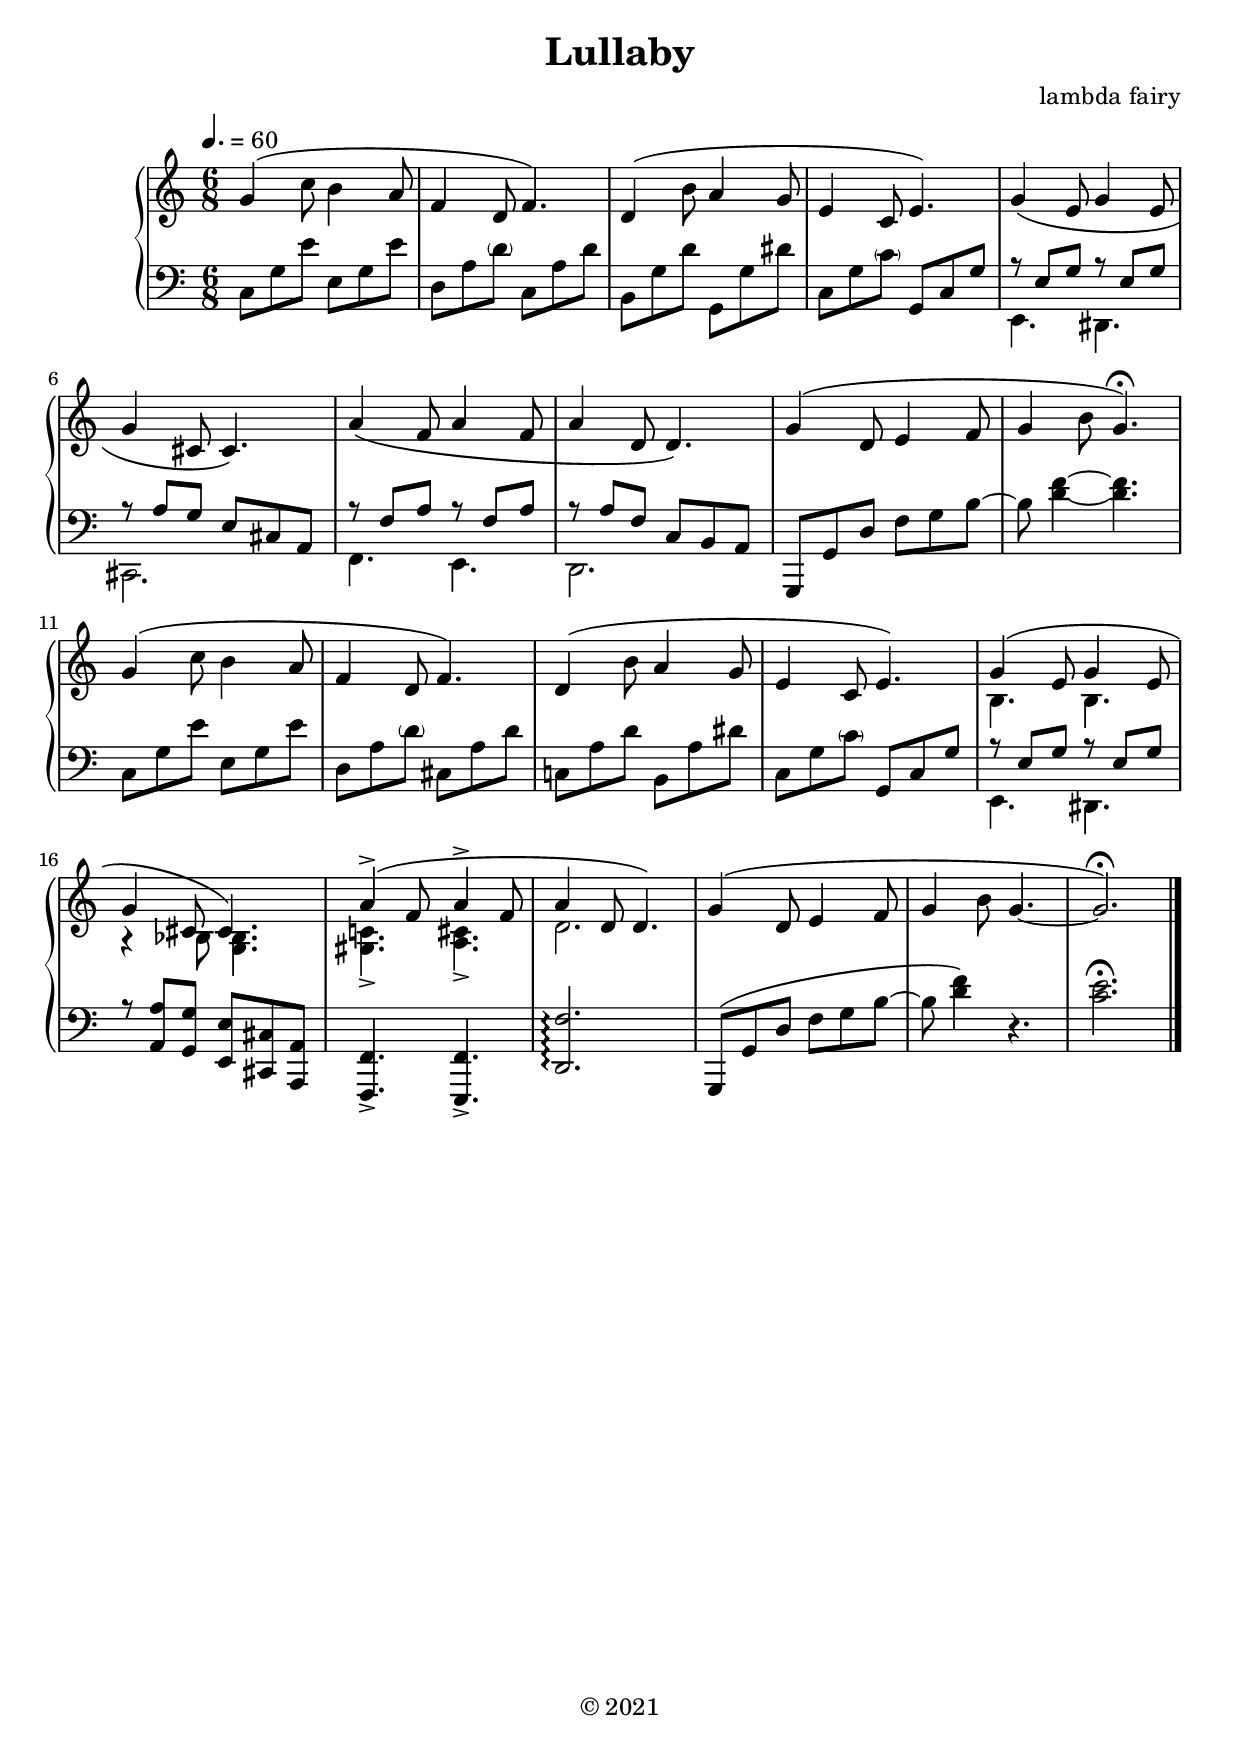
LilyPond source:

\version "2.20.0"

\include "articulate.ly"
\include "shared.ily"

#(set-global-staff-size 21)

\header {
    title = "Lullaby"
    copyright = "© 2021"
    }

A = {
    \set Staff.midiInstrument = #"acoustic grand"
    \tempo 4. = 60
    \time 6/8

    \clef treble
    \relative c' {
        | g'4\( c8 b4 a8
        | f4 d8 f4.\)
        | d4\( b'8 a4 g8
        | e4 c8 e4.\)
        }

    \relative c' {
        | g'4\( e8 g4 e8
        | g4 cs,8 cs4.\)
        | a'4\( f8 a4 f8
        | a4 d,8 d4.\)
        | g4\( d8 e4 f8
        | g4 b8 g4.\)\fermata
        }

    \break

    \relative c' {
        | g'4\( c8 b4 a8
        | f4 d8 f4.\)
        | d4\( b'8 a4 g8
        | e4 c8 e4.\)
        }

    \relative c' {
        << {
            | g'4\( e8 g4 e8
            | g4 cs,8 cs4.\)
            | a'4\(-> f8 a4-> f8
            | a4 d,8 d4.\)
            }
        \\ {
            | b4. b
            | r4 bf8 <g bf>4.
            | <gs c>-> <a cs>->
            | d2.
            } >>
        | g4\( d8 e4 f8
        | g4 b8 g4. ~
        | g2.\)\fermata
        }

    \bar "|."
    }

B = {
    \clef bass
    \set Staff.midiInstrument = #"acoustic grand"

    \relative c {
        | c8 g' e' e, g e'
        | d, a' \parenthesize d c, a' d
        | b, g' d' g,, g' ds'
        | c, g' \parenthesize c g, c g'
        }

    \relative c {
        << {
            | r8 e g r e g
            | r a g e cs a
            | r8 f' a r f a
            | r a f c b a
            }
        \\ {
            | e4. ds
            | cs2.
            | f4. e
            | d2.
            } >>
        | g,8 g' d' f g b ~
        | b <d f>4 ~ q4.
        }

    \relative c {
        % TODO: octaves better?
        %{
        << {
            | r8 g' e' r g, e'
            | r a, f' r a, f'
            | r f, d' r f, ds'
            | r g, \parenthesize c
            }
        \\ {
            | <c,, c'>4. <e e'>
            | <d d'> <cs cs'>
            | <c c'> <b b'>
            | <c c'> g'
            } >>
        %}

        | c8 g' e' e, g e'
        | d, a' \parenthesize d cs, a' d
        | c, a' d b, a' ds
        | c, g' \parenthesize c g, c g'
        }

    \relative c {
        << {
            | r8 e g r e g
            | r <a, a'> <g g'> <e e'> <cs cs'> <a a'>
            }
        \\ {
            | e'4. ds
            % | cs4.
            } >>
        | <f, f'>4.-> <e f'>->
        | <d' f'>2.\arpeggio
        | g,8\( g' d' f g b ~
        | b <d f>4\) r4.
        | <c e>2.\fermata
        }

    }

stuff = <<
    \new PianoStaff <<
        #(set-accidental-style 'piano)
        \new Staff = "A" { \A }
        \new Staff = "B" { \B }
        >>
    >>

\score {
    \stuff
    \layout { }
    }

\score {
    \articulate \stuff
    \midi { }
    }
